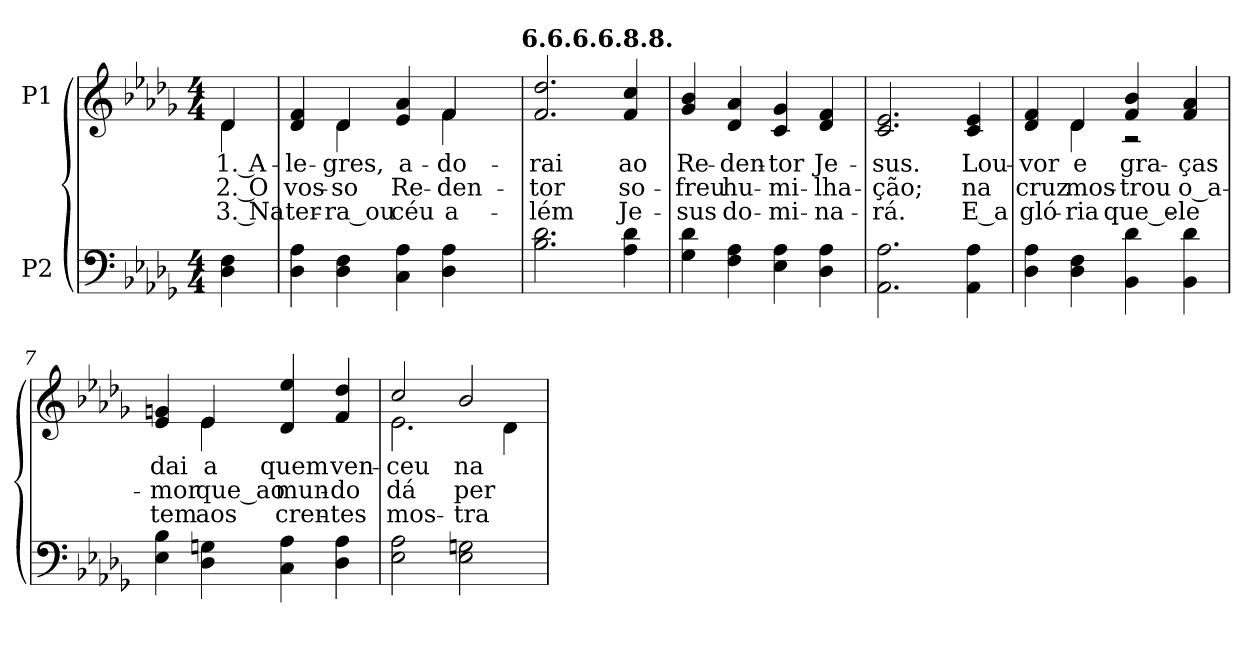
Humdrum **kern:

**kern	**kern	**text	**text	**text
*part2	*part1	*part1	*part1	*part1
*staff2	*staff1	*staff1	*staff1	*staff1
*I"P2	*I"P1	*	*	*
!!LO:PB:g=z
*clefF4	*clefG2	*	*	*
*k[b-e-a-d-g-]	*k[b-e-a-d-g-]	*	*	*
*D-:	*D-:	*	*	*
*M4/4	*M4/4	*	*	*
=1	=1	=1	=1	=1
!	!	!LO:LY:b:color=#000000	!LO:LY:b:color=#000000	!LO:LY:b:color=#000000
*	*^	*	*	*
4D-i\ 4Fi	4d-i/	4d-i\	1. A-	2. O	3. Na
*	*v	*v	*	*	*
=2	=2	=2	=2	=2
*	*^	*	*	*
!	!	!	!LO:LY:b:color=#000000	!LO:LY:b:color=#000000	!LO:LY:b:color=#000000
*	*	*^	*	*	*
4D-i\ 4A-i	4d-i/ 4fi	4ryy	2ryy	-le-	vos-	ter-
!	!	!	!	!LO:LY:b:color=#000000	!LO:LY:b:color=#000000	!LO:LY:b:color=#000000
4D-i\ 4Fi	4d-i/	4d-i\	.	-gres,	-so	-ra_ou
!	!	!	!	!LO:LY:b:color=#000000	!LO:LY:b:color=#000000	!LO:LY:b:color=#000000
4Ci\ 4A-i	4e-i/ 4a-i	4ryy	4ryy	a-	Re-	céu
!	!	!	!	!LO:LY:b:color=#000000	!LO:LY:b:color=#000000	!LO:LY:b:color=#000000
4D-i\ 4A-i	4fi/	4fi\	8ryy	-do-	-den-	a-
.	.	.	16ryy	.	.	.
.	.	.	32ryy	.	.	.
.	.	.	64ryy	.	.	.
.	.	.	128...ryy	.	.	.
!	!	!	!LO:TX:a:B:t=6.6.6.6.8.8.	!	!	!
.	.	.	1024ryy	.	.	.
*	*v	*v	*v	*	*	*
=3	=3	=3	=3	=3
*	*^	*	*	*
*	*	*^	*	*	*
!	!	!	!	!LO:LY:b:color=#000000	!LO:LY:b:color=#000000	!LO:LY:b:color=#000000
*	*v	*v	*v	*	*	*
2.B-i\ 2.d-i	2.fi/ 2.dd-i	-rai	-tor	-lém
!	!	!LO:LY:b:color=#000000	!LO:LY:b:color=#000000	!LO:LY:b:color=#000000
4A-i\ 4d-i	4fi/ 4cci	ao	so-	Je-
=4	=4	=4	=4	=4
!	!	!LO:LY:b:color=#000000	!LO:LY:b:color=#000000	!LO:LY:b:color=#000000
4G-i\ 4d-i	4g-i/ 4b-i	Re-	-freu	-sus
!	!	!LO:LY:b:color=#000000	!LO:LY:b:color=#000000	!LO:LY:b:color=#000000
4Fi\ 4A-i	4d-i/ 4a-i	-den-	hu-	do-
!	!	!LO:LY:b:color=#000000	!LO:LY:b:color=#000000	!LO:LY:b:color=#000000
4E-i\ 4A-i	4ci/ 4g-i	-tor	-mi-	-mi-
!	!	!LO:LY:b:color=#000000	!LO:LY:b:color=#000000	!LO:LY:b:color=#000000
4D-i\ 4A-i	4d-i/ 4fi	Je-	-lha-	-na-
=5	=5	=5	=5	=5
!	!	!LO:LY:b:color=#000000	!LO:LY:b:color=#000000	!LO:LY:b:color=#000000
2.AA-i\ 2.A-i	2.ci/ 2.e-i	-sus.	-ção;	-rá.
!	!	!LO:LY:b:color=#000000	!LO:LY:b:color=#000000	!LO:LY:b:color=#000000
4AA-i\ 4A-i	4ci/ 4e-i	Lou-	na	E_a
!!LO:LB:g=z
=6	=6	=6	=6	=6
!	!	!LO:LY:b:color=#000000	!LO:LY:b:color=#000000	!LO:LY:b:color=#000000
*	*^	*	*	*
4D-i\ 4A-i	4d-i/ 4fi	4ryy	-vor	cruz	gló-
!	!	!	!LO:LY:b:color=#000000	!LO:LY:b:color=#000000	!LO:LY:b:color=#000000
4D-i\ 4Fi	4d-i/	4d-i\	e	mos-	-ria
!	!	!	!LO:LY:b:color=#000000	!LO:LY:b:color=#000000	!LO:LY:b:color=#000000
4BB-i\ 4d-i	4fi/ 4b-i	2r	gra-	-trou	que_e-
!	!	!	!LO:LY:b:color=#000000	!LO:LY:b:color=#000000	!LO:LY:b:color=#000000
4BB-i\ 4d-i	4fi/ 4a-i	.	-ças	o_a-	-le
=7	=7	=7	=7	=7	=7
!	!	!	!LO:LY:b:color=#000000	!LO:LY:b:color=#000000	!LO:LY:b:color=#000000
4E-i\ 4B-i	4e-i/ 4gni	4ryy	dai	-mor	tem
!	!	!	!LO:LY:b:color=#000000	!LO:LY:b:color=#000000	!LO:LY:b:color=#000000
4D-i\ 4Gni	4e-i/	4e-i\	a	que_ao	aos
!	!	!	!LO:LY:b:color=#000000	!LO:LY:b:color=#000000	!LO:LY:b:color=#000000
4Ci\ 4A-i	4d-i/ 4ee-i	2ryy	quem	mun-	cren-
!	!	!	!LO:LY:b:color=#000000	!LO:LY:b:color=#000000	!LO:LY:b:color=#000000
4D-i\ 4A-i	4fi/ 4dd-i	.	ven-	-do	-tes
=8	=8	=8	=8	=8	=8
!	!	!	!LO:LY:b:color=#000000	!LO:LY:b:color=#000000	!LO:LY:b:color=#000000
2E-i\ 2A-i	2cci/	2.e-i\	-ceu	dá	mos-
!	!	!	!LO:LY:b:color=#000000	!LO:LY:b:color=#000000	!LO:LY:b:color=#000000
2E-i\ 2Gni	2b-i/	.	na	per-	-tra-
.	.	4d-i\	.	.	.
*	*v	*v	*	*	*
=	=	=	=	=
*-	*-	*-	*-	*-
